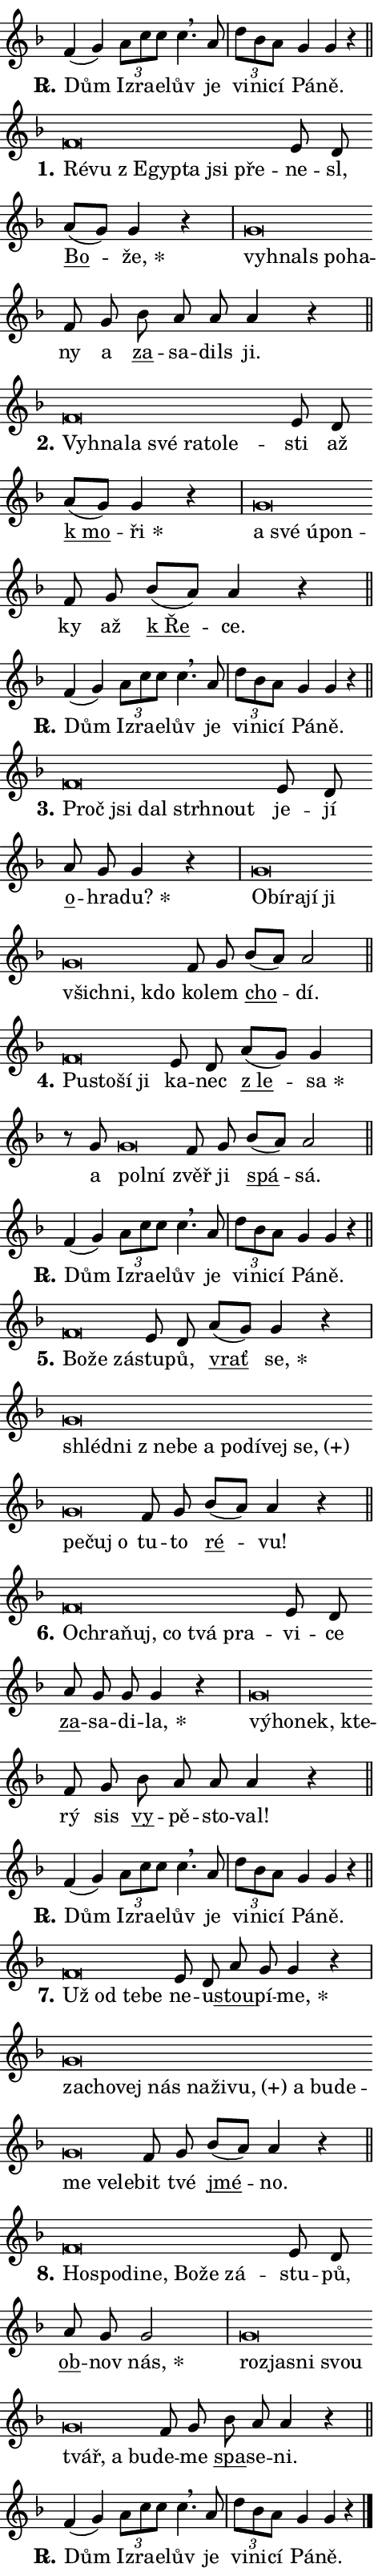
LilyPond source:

\version "2.24.0"
\header { tagline = "" }
\paper {
  indent = 0\cm
  top-margin = 0\cm
  right-margin = 0.13\cm % to fit lyric hyphens
  bottom-margin = 0\cm
  left-margin = 0\cm
  paper-width = 8\cm
  page-breaking = #ly:one-page-breaking
  system-system-spacing.basic-distance = #11
  score-system-spacing.basic-distance = #11
  ragged-last = ##f
}


%% Author: Thomas Morley
%% https://lists.gnu.org/archive/html/lilypond-user/2020-05/msg00002.html
#(define (line-position grob)
"Returns position of @var[grob} in current system:
   @code{'start}, if at first time-step
   @code{'end}, if at last time-step
   @code{'middle} otherwise
"
  (let* ((col (ly:item-get-column grob))
         (ln (ly:grob-object col 'left-neighbor))
         (rn (ly:grob-object col 'right-neighbor))
         (col-to-check-left (if (ly:grob? ln) ln col))
         (col-to-check-right (if (ly:grob? rn) rn col))
         (break-dir-left
           (and
             (ly:grob-property col-to-check-left 'non-musical #f)
             (ly:item-break-dir col-to-check-left)))
         (break-dir-right
           (and
             (ly:grob-property col-to-check-right 'non-musical #f)
             (ly:item-break-dir col-to-check-right))))
        (cond ((eqv? 1 break-dir-left) 'start)
              ((eqv? -1 break-dir-right) 'end)
              (else 'middle))))

#(define (tranparent-at-line-position vctor)
  (lambda (grob)
  "Relying on @code{line-position} select the relevant enry from @var{vctor}.
Used to determine transparency,"
    (case (line-position grob)
      ((end) (not (vector-ref vctor 0)))
      ((middle) (not (vector-ref vctor 1)))
      ((start) (not (vector-ref vctor 2))))))

noteHeadBreakVisibility =
#(define-music-function (break-visibility)(vector?)
"Makes @code{NoteHead}s transparent relying on @var{break-visibility}"
#{
  \override NoteHead.transparent =
    #(tranparent-at-line-position break-visibility)
#})

#(define delete-ledgers-for-transparent-note-heads
  (lambda (grob)
    "Reads whether a @code{NoteHead} is transparent.
If so this @code{NoteHead} is removed from @code{'note-heads} from
@var{grob}, which is supposed to be @code{LedgerLineSpanner}.
As a result ledgers are not printed for this @code{NoteHead}"
    (let* ((nhds-array (ly:grob-object grob 'note-heads))
           (nhds-list
             (if (ly:grob-array? nhds-array)
                 (ly:grob-array->list nhds-array)
                 '()))
           ;; Relies on the transparent-property being done before
           ;; Staff.LedgerLineSpanner.after-line-breaking is executed.
           ;; This is fragile ...
           (to-keep
             (remove
               (lambda (nhd)
                 (ly:grob-property nhd 'transparent #f))
               nhds-list)))
      ;; TODO find a better method to iterate over grob-arrays, similiar
      ;; to filter/remove etc for lists
      ;; For now rebuilt from scratch
      (set! (ly:grob-object grob 'note-heads)  '())
      (for-each
        (lambda (nhd)
          (ly:pointer-group-interface::add-grob grob 'note-heads nhd))
        to-keep))))

squashNotes = {
  \override NoteHead.X-extent = #'(-0.2 . 0.2)
  \override NoteHead.Y-extent = #'(-0.75 . 0)
  \override NoteHead.stencil =
    #(lambda (grob)
       (let ((pos (ly:grob-property grob 'staff-position)))
         (begin
           (if (< pos -7) (display "ERROR: Lower brevis then expected\n") (display ""))
           (if (<= pos -6) ly:text-interface::print ly:note-head::print))))
}
unSquashNotes = {
  \revert NoteHead.X-extent
  \revert NoteHead.Y-extent
  \revert NoteHead.stencil
}

hideNotes = \noteHeadBreakVisibility #begin-of-line-visible
unHideNotes = \noteHeadBreakVisibility #all-visible

% work-around for resetting accidentals
% https://lilypond.org/doc/v2.23/Documentation/notation/displaying-rhythms#unmetered-music
cadenzaMeasure = {
  \cadenzaOff
  \partial 1024 s1024
  \cadenzaOn
}

#(define-markup-command (accent layout props text) (markup?)
  "Underline accented syllable"
  (interpret-markup layout props
    #{\markup \override #'(offset . 4.3) \underline { #text }#}))

responsum = \markup \concat {
  "R" \hspace #-1.05 \path #0.1 #'((moveto 0 0.07) (lineto 0.9 0.8)) \hspace #0.05 "."
}

spaceSize = #0.6828661417322834 % exact space size for TeX Gyre Schola

\layout {
  \context {
    \Staff
    \remove "Time_signature_engraver"
    \override LedgerLineSpanner.after-line-breaking = #delete-ledgers-for-transparent-note-heads
  }
  \context {
    \Lyrics {
      \override LyricSpace.minimum-distance = \spaceSize
      \override LyricText.font-name = #"TeX Gyre Schola"
      \override LyricText.font-size = 1
      \override StanzaNumber.font-name = #"TeX Gyre Schola Bold"
      \override StanzaNumber.font-size = 1
    }
  }
  \context {
    \Score 
    \override NoteHead.text =
      #(lambda (grob) 
        (let ((pos (ly:grob-property grob 'staff-position)))
          #{\markup {
            \combine
              \halign #-0.55 \raise #(if (= pos -6) 0 0.5) \override #'(thickness . 2) \draw-line #'(3.2 . 0)
              \musicglyph "noteheads.sM1"
          }#}))
  }
}

% magnetic-lyrics.ily
%
%   written by
%     Jean Abou Samra <jean@abou-samra.fr>
%     Werner Lemberg <wl@gnu.org>
%
%   adapted by
%     Jiri Hon <jiri.hon@gmail.com>
%
% Version 2022-Apr-15

% https://www.mail-archive.com/lilypond-user@gnu.org/msg149350.html

#(define (Left_hyphen_pointer_engraver context)
   "Collect syllable-hyphen-syllable occurrences in lyrics and store
them in properties.  This engraver only looks to the left.  For
example, if the lyrics input is @code{foo -- bar}, it does the
following.

@itemize @bullet
@item
Set the @code{text} property of the @code{LyricHyphen} grob between
@q{foo} and @q{bar} to @code{foo}.

@item
Set the @code{left-hyphen} property of the @code{LyricText} grob with
text @q{foo} to the @code{LyricHyphen} grob between @q{foo} and
@q{bar}.
@end itemize

Use this auxiliary engraver in combination with the
@code{lyric-@/text::@/apply-@/magnetic-@/offset!} hook."
   (let ((hyphen #f)
         (text #f))
     (make-engraver
      (acknowledgers
       ((lyric-syllable-interface engraver grob source-engraver)
        (set! text grob)))
      (end-acknowledgers
       ((lyric-hyphen-interface engraver grob source-engraver)
        ;(when (not (grob::has-interface grob 'lyric-space-interface))
          (set! hyphen grob)));)
      ((stop-translation-timestep engraver)
       (when (and text hyphen)
         (ly:grob-set-object! text 'left-hyphen hyphen))
       (set! text #f)
       (set! hyphen #f)))))

#(define (lyric-text::apply-magnetic-offset! grob)
   "If the space between two syllables is less than the value in
property @code{LyricText@/.details@/.squash-threshold}, move the right
syllable to the left so that it gets concatenated with the left
syllable.

Use this function as a hook for
@code{LyricText@/.after-@/line-@/breaking} if the
@code{Left_@/hyphen_@/pointer_@/engraver} is active."
   (let ((hyphen (ly:grob-object grob 'left-hyphen #f)))
     (when hyphen
       (let ((left-text (ly:spanner-bound hyphen LEFT)))
         (when (grob::has-interface left-text 'lyric-syllable-interface)
           (let* ((common (ly:grob-common-refpoint grob left-text X))
                  (this-x-ext (ly:grob-extent grob common X))
                  (left-x-ext
                   (begin
                     ;; Trigger magnetism for left-text.
                     (ly:grob-property left-text 'after-line-breaking)
                     (ly:grob-extent left-text common X)))
                  ;; `delta` is the gap width between two syllables.
                  (delta (- (interval-start this-x-ext)
                            (interval-end left-x-ext)))
                  (details (ly:grob-property grob 'details))
                  (threshold (assoc-get 'squash-threshold details 0.2)))
             (when (< delta threshold)
               (let* (;; We have to manipulate the input text so that
                      ;; ligatures crossing syllable boundaries are not
                      ;; disabled.  For languages based on the Latin
                      ;; script this is essentially a beautification.
                      ;; However, for non-Western scripts it can be a
                      ;; necessity.
                      (lt (ly:grob-property left-text 'text))
                      (rt (ly:grob-property grob 'text))
                      (is-space (grob::has-interface hyphen 'lyric-space-interface))
                      (space (if is-space " " ""))
                      (extra-delta (if is-space spaceSize 0))
                      ;; Append new syllable.
                      (ltrt-space (if (and (string? lt) (string? rt))
                                (string-append lt space rt)
                                (make-concat-markup (list lt space rt))))
                      ;; Right-align `ltrt` to the right side.
                      (ltrt-space-markup (grob-interpret-markup
                               grob
                               (make-translate-markup
                                (cons (interval-length this-x-ext) 0)
                                (make-right-align-markup ltrt-space)))))
                 (begin
                   ;; Don't print `left-text`.
                   (ly:grob-set-property! left-text 'stencil #f)
                   ;; Set text and stencil (which holds all collected
                   ;; syllables so far) and shift it to the left.
                   (ly:grob-set-property! grob 'text ltrt-space)
                   (ly:grob-set-property! grob 'stencil ltrt-space-markup)
                   (ly:grob-translate-axis! grob (- (- delta extra-delta)) X))))))))))


#(define (lyric-hyphen::displace-bounds-first grob)
   ;; Make very sure this callback isn't triggered too early.
   (let ((left (ly:spanner-bound grob LEFT))
         (right (ly:spanner-bound grob RIGHT)))
     (ly:grob-property left 'after-line-breaking)
     (ly:grob-property right 'after-line-breaking)
     (ly:lyric-hyphen::print grob)))

squashThreshold = #0.4

\layout {
  \context {
    \Lyrics
    \consists #Left_hyphen_pointer_engraver
    \override LyricText.after-line-breaking =
      #lyric-text::apply-magnetic-offset!
    \override LyricHyphen.stencil = #lyric-hyphen::displace-bounds-first
    \override LyricText.details.squash-threshold = \squashThreshold
    \override LyricHyphen.minimum-distance = 0
    \override LyricHyphen.minimum-length = \squashThreshold
  }
}

squashText = \override LyricText.details.squash-threshold = 9999
unSquashText = \override LyricText.details.squash-threshold = \squashThreshold

leftText = \override LyricText.self-alignment-X = #LEFT
unLeftText = \revert LyricText.self-alignment-X

starOffset = #(lambda (grob) 
                (let ((x_offset (ly:self-alignment-interface::aligned-on-x-parent grob)))
                  (if (= x_offset 0) 0 (+ x_offset 1.2))))

star = #(define-music-function (syllable)(string?)
"Append star separator at the end of a syllable"
#{
  \once \override LyricText.X-offset = #starOffset
  \lyricmode { \markup {
    #syllable
    \override #'((font-name . "TeX Gyre Schola Bold")) \hspace #0.2 \lower #0.65 \larger "*"
  } }
#})

starAccent = #(define-music-function (syllable)(string?)
"Append star separator at the end of a syllable and make accent"
#{
  \once \override LyricText.X-offset = #starOffset
  \lyricmode { \markup {
    \accent #syllable
    \override #'((font-name . "TeX Gyre Schola Bold")) \hspace #0.2 \lower #0.65 \larger "*"
  } }
#})

breath = #(define-music-function (syllable)(string?)
"Append breathing indicator at the end of a syllable"
#{
  \lyricmode { \markup { #syllable "+" } }
#})

optionalBreath = #(define-music-function (syllable)(string?)
"Append optional breathing indicator at the end of a syllable"
#{
  \lyricmode { \markup { #syllable "(+)" } }
#})


\score {
    <<
        \new Voice = "melody" { \cadenzaOn \key f \major \relative { f'4( g) \bar "" \tuplet 3/2 {a8[c c] } c4. \breathe \bar "" a8 \cadenzaMeasure \bar "|" \tuplet 3/2 {d8[bes a] } \bar "" g4 g r \cadenzaMeasure \bar "||" \break } }
        \new Lyrics \lyricsto "melody" { \lyricmode { \set stanza = \responsum
Dům Iz -- ra -- e -- lův je vi -- ni -- cí Pá -- ně. } }
    >>
    \layout {}
}

\score {
    <<
        \new Voice = "melody" { \cadenzaOn \key f \major \relative { \squashNotes f'\breve*1/16 \hideNotes \breve*1/16 \bar "" \breve*1/16 \bar "" \breve*1/16 \bar "" \breve*1/16 \bar "" \breve*1/16 \breve*1/16 \bar "" \unHideNotes \unSquashNotes e8 d \bar "" a'[( g)] g4 r \cadenzaMeasure \bar "|" \squashNotes g\breve*1/16 \hideNotes \breve*1/16 \bar "" \breve*1/16 \breve*1/16 \bar "" \unHideNotes \unSquashNotes f8 g \bar "" bes a a a4 r \cadenzaMeasure \bar "||" \break } }
        \new Lyrics \lyricsto "melody" { \lyricmode { \set stanza = "1."
\leftText Ré -- \squashText vu "z E" -- gyp -- ta jsi pře -- \unLeftText \unSquashText ne -- sl, \markup \accent Bo -- \star že, \leftText vy -- \squashText hnals po -- ha -- \unLeftText \unSquashText ny a \markup \accent za -- sa -- dils ji. } }
    >>
    \layout {}
}

\score {
    <<
        \new Voice = "melody" { \cadenzaOn \key f \major \relative { \squashNotes f'\breve*1/16 \hideNotes \breve*1/16 \bar "" \breve*1/16 \bar "" \breve*1/16 \bar "" \breve*1/16 \bar "" \breve*1/16 \breve*1/16 \bar "" \unHideNotes \unSquashNotes e8 d \bar "" a'[( g)] g4 r \cadenzaMeasure \bar "|" \squashNotes g\breve*1/16 \hideNotes \breve*1/16 \bar "" \breve*1/16 \breve*1/16 \bar "" \unHideNotes \unSquashNotes f8 g \bar "" bes[( a)] a4 r \cadenzaMeasure \bar "||" \break } }
        \new Lyrics \lyricsto "melody" { \lyricmode { \set stanza = "2."
\leftText Vy -- \squashText hna -- la své ra -- to -- le -- \unLeftText \unSquashText sti až \markup \accent "k mo" -- \star ři \leftText a \squashText své ú -- pon -- \unLeftText \unSquashText ky až \markup \accent "k Ře" -- ce. } }
    >>
    \layout {}
}

\score {
    <<
        \new Voice = "melody" { \cadenzaOn \key f \major \relative { f'4( g) \bar "" \tuplet 3/2 {a8[c c] } c4. \breathe \bar "" a8 \cadenzaMeasure \bar "|" \tuplet 3/2 {d8[bes a] } \bar "" g4 g r \cadenzaMeasure \bar "||" \break } }
        \new Lyrics \lyricsto "melody" { \lyricmode { \set stanza = \responsum
Dům Iz -- ra -- e -- lův je vi -- ni -- cí Pá -- ně. } }
    >>
    \layout {}
}

\score {
    <<
        \new Voice = "melody" { \cadenzaOn \key f \major \relative { \squashNotes f'\breve*1/16 \hideNotes \breve*1/16 \bar "" \breve*1/16 \bar "" \breve*1/16 \breve*1/16 \bar "" \unHideNotes \unSquashNotes e8 d \bar "" a' g g4 r \cadenzaMeasure \bar "|" \squashNotes g\breve*1/16 \hideNotes \breve*1/16 \bar "" \breve*1/16 \bar "" \breve*1/16 \bar "" \breve*1/16 \bar "" \breve*1/16 \bar "" \breve*1/16 \breve*1/16 \bar "" \unHideNotes \unSquashNotes f8 g \bar "" bes[( a)] a2 \cadenzaMeasure \bar "||" \break } }
        \new Lyrics \lyricsto "melody" { \lyricmode { \set stanza = "3."
\leftText Proč \squashText jsi dal strh -- nout \unLeftText \unSquashText je -- jí \markup \accent o -- hra -- \star du? \leftText O -- \squashText bí -- ra -- jí ji všich -- ni, kdo \unLeftText \unSquashText ko -- lem \markup \accent cho -- dí. } }
    >>
    \layout {}
}

\score {
    <<
        \new Voice = "melody" { \cadenzaOn \key f \major \relative { \squashNotes f'\breve*1/16 \hideNotes \breve*1/16 \bar "" \breve*1/16 \breve*1/16 \bar "" \unHideNotes \unSquashNotes e8 d \bar "" a'[( g)] g4 \cadenzaMeasure \bar "|" r8 g8 \squashNotes g\breve*1/16 \hideNotes \breve*1/16 \bar "" \unHideNotes \unSquashNotes f8 g \bar "" bes[( a)] a2 \cadenzaMeasure \bar "||" \break } }
        \new Lyrics \lyricsto "melody" { \lyricmode { \set stanza = "4."
\leftText Pu -- \squashText sto -- ší ji \unLeftText \unSquashText ka -- nec \markup \accent "z le" -- \star sa a \leftText pol -- \squashText ní \unLeftText \unSquashText zvěř ji \markup \accent spá -- sá. } }
    >>
    \layout {}
}

\score {
    <<
        \new Voice = "melody" { \cadenzaOn \key f \major \relative { f'4( g) \bar "" \tuplet 3/2 {a8[c c] } c4. \breathe \bar "" a8 \cadenzaMeasure \bar "|" \tuplet 3/2 {d8[bes a] } \bar "" g4 g r \cadenzaMeasure \bar "||" \break } }
        \new Lyrics \lyricsto "melody" { \lyricmode { \set stanza = \responsum
Dům Iz -- ra -- e -- lův je vi -- ni -- cí Pá -- ně. } }
    >>
    \layout {}
}

\score {
    <<
        \new Voice = "melody" { \cadenzaOn \key f \major \relative { \squashNotes f'\breve*1/16 \hideNotes \breve*1/16 \breve*1/16 \bar "" \unHideNotes \unSquashNotes e8 d \bar "" a'[( g)] g4 r \cadenzaMeasure \bar "|" \squashNotes g\breve*1/16 \hideNotes \breve*1/16 \bar "" \breve*1/16 \bar "" \breve*1/16 \bar "" \breve*1/16 \bar "" \breve*1/16 \bar "" \breve*1/16 \bar "" \breve*1/16 \bar "" \breve*1/16 \bar "" \breve*1/16 \bar "" \breve*1/16 \breve*1/16 \bar "" \unHideNotes \unSquashNotes f8 g \bar "" bes[( a)] a4 r \cadenzaMeasure \bar "||" \break } }
        \new Lyrics \lyricsto "melody" { \lyricmode { \set stanza = "5."
\leftText Bo -- \squashText že zá -- \unLeftText \unSquashText stu -- pů, \markup \accent vrať \star se, \leftText shléd -- \squashText ni "z ne" -- be a po -- dí -- vej \optionalBreath se, pe -- čuj o \unLeftText \unSquashText tu -- to \markup \accent ré -- vu! } }
    >>
    \layout {}
}

\score {
    <<
        \new Voice = "melody" { \cadenzaOn \key f \major \relative { \squashNotes f'\breve*1/16 \hideNotes \breve*1/16 \bar "" \breve*1/16 \bar "" \breve*1/16 \bar "" \breve*1/16 \breve*1/16 \bar "" \unHideNotes \unSquashNotes e8 d \bar "" a' g g g4 r \cadenzaMeasure \bar "|" \squashNotes g\breve*1/16 \hideNotes \breve*1/16 \bar "" \breve*1/16 \breve*1/16 \bar "" \unHideNotes \unSquashNotes f8 g \bar "" bes a a a4 r \cadenzaMeasure \bar "||" \break } }
        \new Lyrics \lyricsto "melody" { \lyricmode { \set stanza = "6."
\leftText O -- \squashText chra -- ňuj, co tvá pra -- \unLeftText \unSquashText vi -- ce \markup \accent za -- sa -- di -- \star la, \leftText vý -- \squashText ho -- nek, kte -- \unLeftText \unSquashText rý sis \markup \accent vy -- pě -- sto -- val! } }
    >>
    \layout {}
}

\score {
    <<
        \new Voice = "melody" { \cadenzaOn \key f \major \relative { f'4( g) \bar "" \tuplet 3/2 {a8[c c] } c4. \breathe \bar "" a8 \cadenzaMeasure \bar "|" \tuplet 3/2 {d8[bes a] } \bar "" g4 g r \cadenzaMeasure \bar "||" \break } }
        \new Lyrics \lyricsto "melody" { \lyricmode { \set stanza = \responsum
Dům Iz -- ra -- e -- lův je vi -- ni -- cí Pá -- ně. } }
    >>
    \layout {}
}

\score {
    <<
        \new Voice = "melody" { \cadenzaOn \key f \major \relative { \squashNotes f'\breve*1/16 \hideNotes \breve*1/16 \bar "" \breve*1/16 \breve*1/16 \bar "" \unHideNotes \unSquashNotes e8 d \bar "" a' g g4 r \cadenzaMeasure \bar "|" \squashNotes g\breve*1/16 \hideNotes \breve*1/16 \bar "" \breve*1/16 \bar "" \breve*1/16 \bar "" \breve*1/16 \bar "" \breve*1/16 \bar "" \breve*1/16 \bar "" \breve*1/16 \bar "" \breve*1/16 \bar "" \breve*1/16 \bar "" \breve*1/16 \bar "" \breve*1/16 \breve*1/16 \bar "" \unHideNotes \unSquashNotes f8 g \bar "" bes[( a)] a4 r \cadenzaMeasure \bar "||" \break } }
        \new Lyrics \lyricsto "melody" { \lyricmode { \set stanza = "7."
\leftText Už \squashText od te -- be \unLeftText \unSquashText ne -- u -- \markup \accent stou -- pí -- \star me, \leftText za -- \squashText cho -- vej nás na -- ži -- \optionalBreath vu, a bu -- de -- me ve -- le -- \unLeftText \unSquashText bit tvé \markup \accent jmé -- no. } }
    >>
    \layout {}
}

\score {
    <<
        \new Voice = "melody" { \cadenzaOn \key f \major \relative { \squashNotes f'\breve*1/16 \hideNotes \breve*1/16 \bar "" \breve*1/16 \bar "" \breve*1/16 \bar "" \breve*1/16 \bar "" \breve*1/16 \breve*1/16 \bar "" \unHideNotes \unSquashNotes e8 d \bar "" a' g g2 \cadenzaMeasure \bar "|" \squashNotes g\breve*1/16 \hideNotes \breve*1/16 \bar "" \breve*1/16 \bar "" \breve*1/16 \bar "" \breve*1/16 \bar "" \breve*1/16 \breve*1/16 \bar "" \unHideNotes \unSquashNotes f8 g \bar "" bes a a4 r \cadenzaMeasure \bar "||" \break } }
        \new Lyrics \lyricsto "melody" { \lyricmode { \set stanza = "8."
\leftText Ho -- \squashText spo -- di -- ne, Bo -- že zá -- \unLeftText \unSquashText stu -- pů, \markup \accent ob -- nov \star nás, \leftText roz -- \squashText ja -- sni svou tvář, a bu -- \unLeftText \unSquashText de -- me \markup \accent spa -- se -- ni. } }
    >>
    \layout {}
}

\score {
    <<
        \new Voice = "melody" { \cadenzaOn \key f \major \relative { f'4( g) \bar "" \tuplet 3/2 {a8[c c] } c4. \breathe \bar "" a8 \cadenzaMeasure \bar "|" \tuplet 3/2 {d8[bes a] } \bar "" g4 g r \cadenzaMeasure \bar "||" \break } \bar "|." }
        \new Lyrics \lyricsto "melody" { \lyricmode { \set stanza = \responsum
Dům Iz -- ra -- e -- lův je vi -- ni -- cí Pá -- ně. } }
    >>
    \layout {}
}
